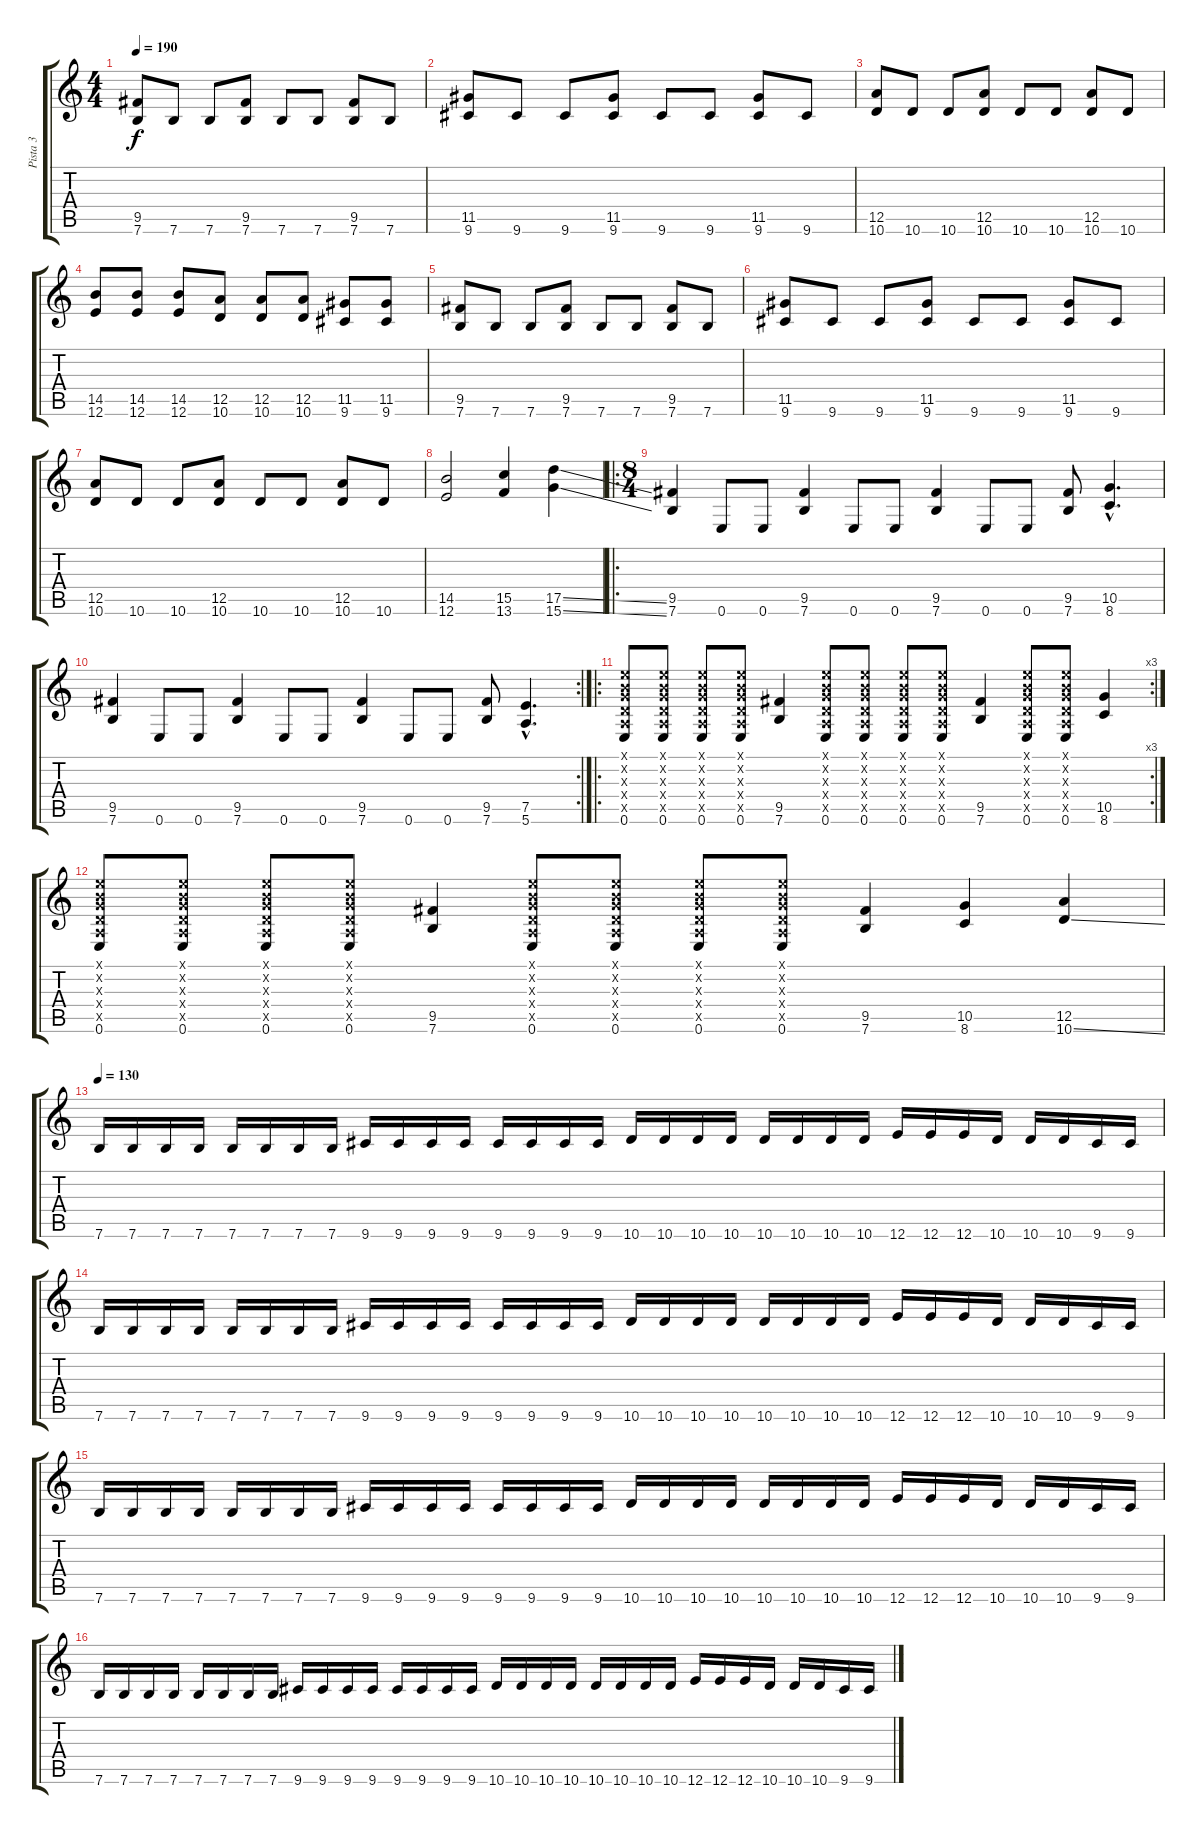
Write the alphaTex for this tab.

\track ("Pista 3" "Pista 3") {instrument distortionguitar}
\staff {score tabs}
\tuning (E4 B3 G3 D3 A2 E2) {hide}
\ts (4 4)
\tempo 190
\clef g2
\ks c
(9.5 7.6).8{dy f} 7.6.8 7.6.8 (9.5 7.6).8 7.6.8 7.6.8 (9.5 7.6).8 7.6.8 |
(11.5 9.6).8 9.6.8 9.6.8 (11.5 9.6).8 9.6.8 9.6.8 (11.5 9.6).8 9.6.8 |
(12.5 10.6).8 10.6.8 10.6.8 (12.5 10.6).8 10.6.8 10.6.8 (12.5 10.6).8 10.6.8 |
(14.5 12.6).8 (14.5 12.6).8 (14.5 12.6).8 (12.5 10.6).8 (12.5 10.6).8 (12.5 10.6).8 (11.5 9.6).8 (11.5 9.6).8 |
(9.5 7.6).8 7.6.8 7.6.8 (9.5 7.6).8 7.6.8 7.6.8 (9.5 7.6).8 7.6.8 |
(11.5 9.6).8 9.6.8 9.6.8 (11.5 9.6).8 9.6.8 9.6.8 (11.5 9.6).8 9.6.8 |
(12.5 10.6).8 10.6.8 10.6.8 (12.5 10.6).8 10.6.8 10.6.8 (12.5 10.6).8 10.6.8 |
(14.5 12.6).2 (15.5 13.6).4 (17.5{ss} 15.6{ss}).4 |
\ro
\ts (8 4)
(9.5 7.6).4 0.6.8 0.6.8 (9.5 7.6).4 0.6.8 0.6.8 (9.5 7.6).4 0.6.8 0.6.8 (9.5 7.6).8 (10.5{hac} 8.6{hac}).4{d} |
\rc 2
(9.5 7.6).4 0.6.8 0.6.8 (9.5 7.6).4 0.6.8 0.6.8 (9.5 7.6).4 0.6.8 0.6.8 (9.5 7.6).8 (7.5{hac} 5.6{hac}).4{d} |
\ro
\rc 3
(0.1{x} 0.2{x} 0.3{x} 0.4{x} 0.5{x} 0.6).8 (0.1{x} 0.2{x} 0.3{x} 0.4{x} 0.5{x} 0.6).8 (0.1{x} 0.2{x} 0.3{x} 0.4{x} 0.5{x} 0.6).8 (0.1{x} 0.2{x} 0.3{x} 0.4{x} 0.5{x} 0.6).8 (9.5 7.6).4 (0.1{x} 0.2{x} 0.3{x} 0.4{x} 0.5{x} 0.6).8 (0.1{x} 0.2{x} 0.3{x} 0.4{x} 0.5{x} 0.6).8 (0.1{x} 0.2{x} 0.3{x} 0.4{x} 0.5{x} 0.6).8 (0.1{x} 0.2{x} 0.3{x} 0.4{x} 0.5{x} 0.6).8 (9.5 7.6).4 (0.1{x} 0.2{x} 0.3{x} 0.4{x} 0.5{x} 0.6).8 (0.1{x} 0.2{x} 0.3{x} 0.4{x} 0.5{x} 0.6).8 (10.5 8.6).4 |
(0.1{x} 0.2{x} 0.3{x} 0.4{x} 0.5{x} 0.6).8 (0.1{x} 0.2{x} 0.3{x} 0.4{x} 0.5{x} 0.6).8 (0.1{x} 0.2{x} 0.3{x} 0.4{x} 0.5{x} 0.6).8 (0.1{x} 0.2{x} 0.3{x} 0.4{x} 0.5{x} 0.6).8 (9.5 7.6).4 (0.1{x} 0.2{x} 0.3{x} 0.4{x} 0.5{x} 0.6).8 (0.1{x} 0.2{x} 0.3{x} 0.4{x} 0.5{x} 0.6).8 (0.1{x} 0.2{x} 0.3{x} 0.4{x} 0.5{x} 0.6).8 (0.1{x} 0.2{x} 0.3{x} 0.4{x} 0.5{x} 0.6).8 (9.5 7.6).4 (10.5 8.6).4 (12.5 10.6{ss}).4 |
\tempo 130
7.6.16 7.6.16 7.6.16 7.6.16 7.6.16 7.6.16 7.6.16 7.6.16 9.6.16 9.6.16 9.6.16 9.6.16 9.6.16 9.6.16 9.6.16 9.6.16 10.6.16 10.6.16 10.6.16 10.6.16 10.6.16 10.6.16 10.6.16 10.6.16 12.6.16 12.6.16 12.6.16 10.6.16 10.6.16 10.6.16 9.6.16 9.6.16 |
7.6.16 7.6.16 7.6.16 7.6.16 7.6.16 7.6.16 7.6.16 7.6.16 9.6.16 9.6.16 9.6.16 9.6.16 9.6.16 9.6.16 9.6.16 9.6.16 10.6.16 10.6.16 10.6.16 10.6.16 10.6.16 10.6.16 10.6.16 10.6.16 12.6.16 12.6.16 12.6.16 10.6.16 10.6.16 10.6.16 9.6.16 9.6.16 |
7.6.16 7.6.16 7.6.16 7.6.16 7.6.16 7.6.16 7.6.16 7.6.16 9.6.16 9.6.16 9.6.16 9.6.16 9.6.16 9.6.16 9.6.16 9.6.16 10.6.16 10.6.16 10.6.16 10.6.16 10.6.16 10.6.16 10.6.16 10.6.16 12.6.16 12.6.16 12.6.16 10.6.16 10.6.16 10.6.16 9.6.16 9.6.16 |
7.6.16 7.6.16 7.6.16 7.6.16 7.6.16 7.6.16 7.6.16 7.6.16 9.6.16 9.6.16 9.6.16 9.6.16 9.6.16 9.6.16 9.6.16 9.6.16 10.6.16 10.6.16 10.6.16 10.6.16 10.6.16 10.6.16 10.6.16 10.6.16 12.6.16 12.6.16 12.6.16 10.6.16 10.6.16 10.6.16 9.6.16 9.6.16
